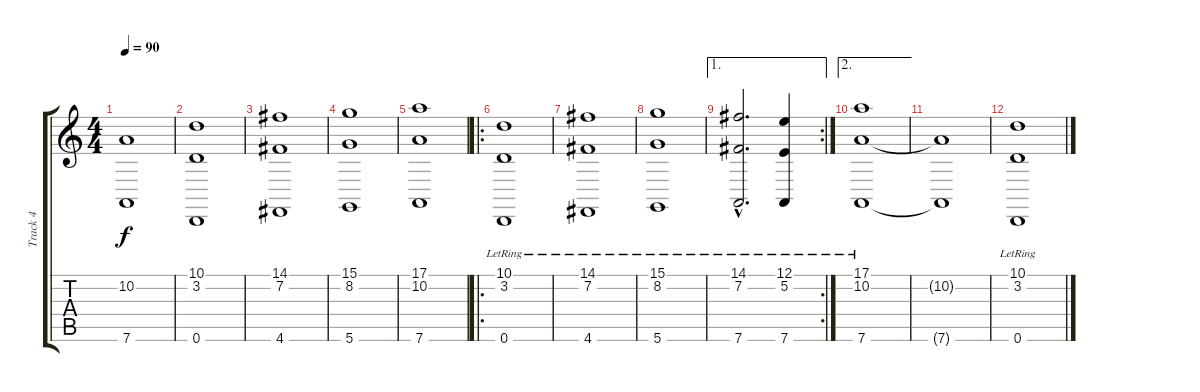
\track ("Track 4" "Track 4") {instrument choiraahs}
\staff {score tabs}
\tuning (E4 B3 G3 D3 A2 D2) {hide}
\ts (4 4)
\tempo 90
\clef g2
\ks c
(10.2 7.6).1{dy f balance 8} |
(10.1 3.2 0.6).1{balance 8} |
(14.1 7.2 4.6).1{balance 4} |
(15.1 8.2 5.6).1{balance 12} |
(17.1 10.2 7.6).1{balance 8} |
\ro
(10.1{lr} 3.2{lr} 0.6{lr}).1{balance 8} |
(14.1{lr} 7.2{lr} 4.6{lr}).1 |
(15.1{lr} 8.2{lr} 5.6{lr}).1 |
\ae 1
\rc 2
(14.1{hac lr} 7.2{hac lr} 7.6{hac lr}).2{d} (12.1{lr} 5.2{lr} 7.6{lr}).4 |
\ae 2
(17.1{lr} 10.2{lr} 7.6{lr}).1 |
(10.2{t} 7.6{t}).1 |
(10.1{lr} 3.2{lr} 0.6{lr}).1
